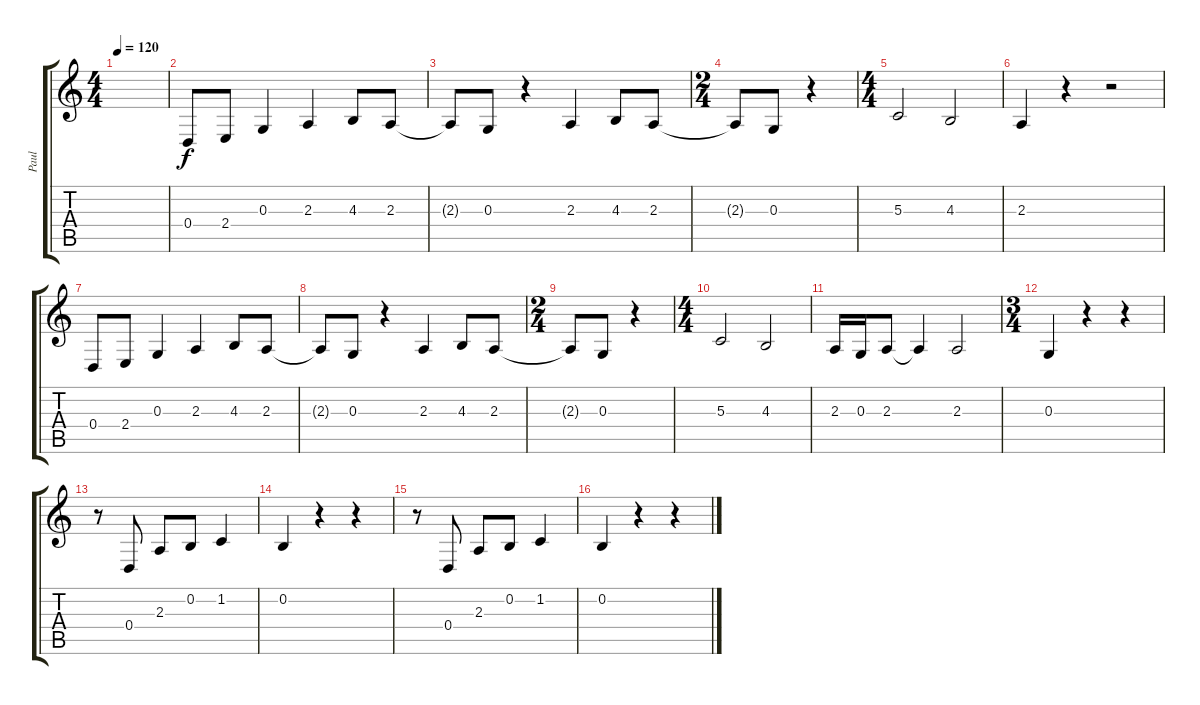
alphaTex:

\track ("Paul" "Paul") {instrument clarinet}
\staff {score tabs}
\tuning (E4 B3 G3 D3 A2 E2) {hide}
\ts (4 4)
\tempo 120
\clef g2
\ks c
|
0.4.8 2.4.8 0.3.4 2.3.4 4.3.8 2.3.8 |
2.3{t}.8 0.3.8 r.4 2.3.4 4.3.8 2.3.8 |
\ts (2 4)
2.3{t}.8 0.3.8 r.4 |
\ts (4 4)
5.3.2 4.3.2 |
2.3.4 r.4 r.2 |
0.4.8 2.4.8 0.3.4 2.3.4 4.3.8 2.3.8 |
2.3{t}.8 0.3.8 r.4 2.3.4 4.3.8 2.3.8 |
\ts (2 4)
2.3{t}.8 0.3.8 r.4 |
\ts (4 4)
5.3.2 4.3.2 |
2.3.16 0.3.16 2.3.8 2.3{t}.4 2.3.2 |
\ts (3 4)
0.3.4 r.4 r.4 |
r.8 0.4.8 2.3.8 0.2.8 1.2.4 |
0.2.4 r.4 r.4 |
r.8 0.4.8 2.3.8 0.2.8 1.2.4 |
0.2.4 r.4 r.4
